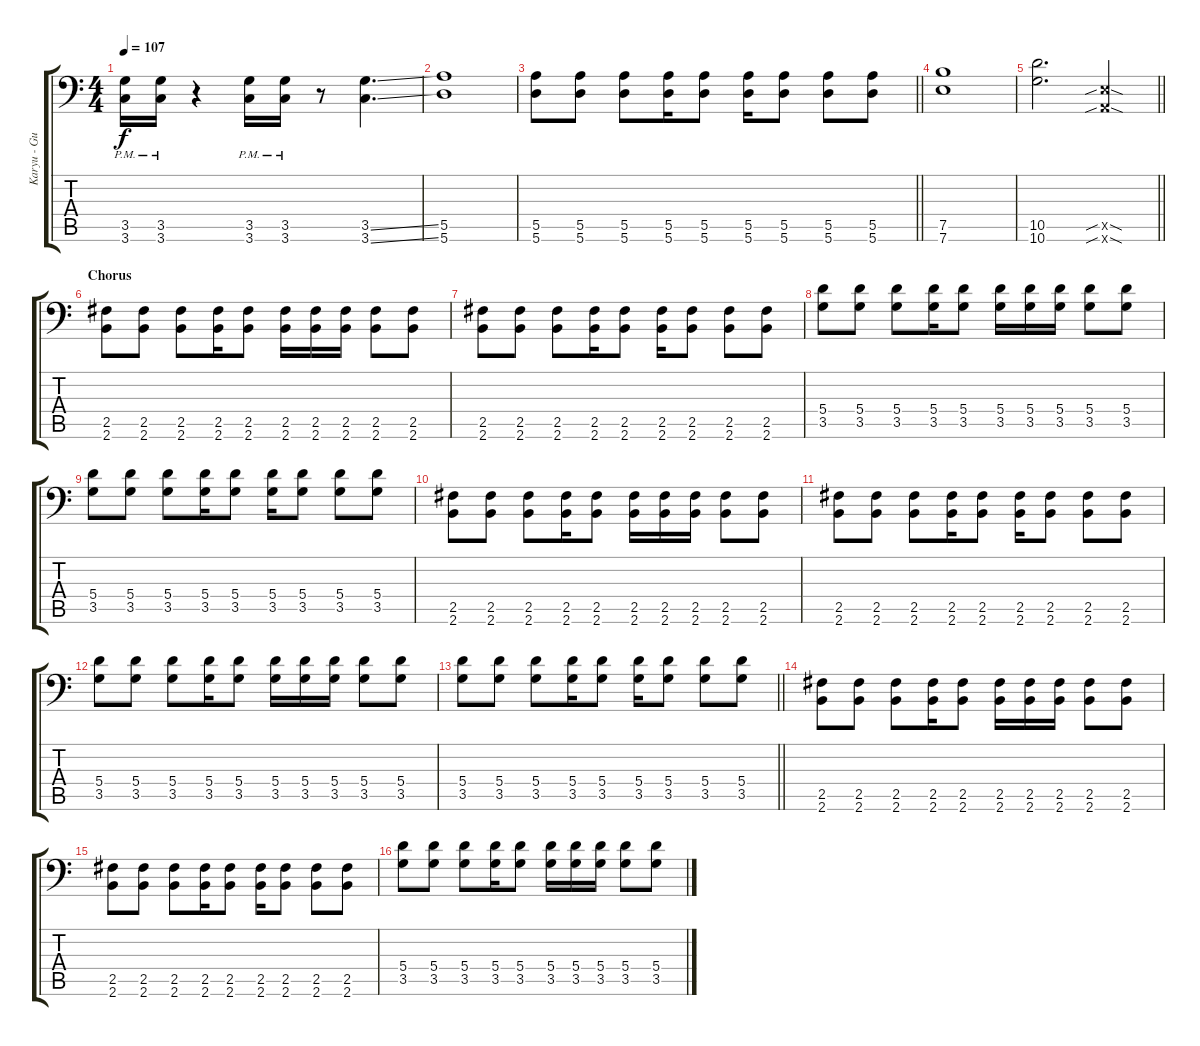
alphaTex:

\track ("Karyu - Guitar 3" "Karyu - Gu") {instrument distortionguitar}
\staff {score tabs}
\tuning (B3 Gb3 D3 A2 E2 A1) {hide}
\ts (4 4)
\tempo 107
\clef f4
\ks c
(3.5{pm} 3.6{pm}).16{dy f} (3.5{pm} 3.6{pm}).16 r.4 (3.5{pm} 3.6{pm}).16 (3.5{pm} 3.6{pm}).16 r.8 (3.5{ss} 3.6{ss}).4{d} |
(5.5 5.6).1 |
\barLineRight lightlight
(5.5 5.6).8 (5.5 5.6).8 (5.5 5.6).8 (5.5 5.6).16 (5.5 5.6).8 (5.5 5.6).16 (5.5 5.6).8 (5.5 5.6).8 (5.5 5.6).8 |
(7.5 7.6).1 |
\barLineRight lightlight
(10.5 10.6).2{d} (0.5{sib sod x} 0.6{sib sod x}).4 |
\section ("" "Chorus")
(2.5 2.6).8 (2.5 2.6).8 (2.5 2.6).8 (2.5 2.6).16 (2.5 2.6).8 (2.5 2.6).16 (2.5 2.6).16 (2.5 2.6).16 (2.5 2.6).8 (2.5 2.6).8 |
(2.5 2.6).8 (2.5 2.6).8 (2.5 2.6).8 (2.5 2.6).16 (2.5 2.6).8 (2.5 2.6).16 (2.5 2.6).8 (2.5 2.6).8 (2.5 2.6).8 |
(5.4 3.5).8 (5.4 3.5).8 (5.4 3.5).8 (5.4 3.5).16 (5.4 3.5).8 (5.4 3.5).16 (5.4 3.5).16 (5.4 3.5).16 (5.4 3.5).8 (5.4 3.5).8 |
(5.4 3.5).8 (5.4 3.5).8 (5.4 3.5).8 (5.4 3.5).16 (5.4 3.5).8 (5.4 3.5).16 (5.4 3.5).8 (5.4 3.5).8 (5.4 3.5).8 |
(2.5 2.6).8 (2.5 2.6).8 (2.5 2.6).8 (2.5 2.6).16 (2.5 2.6).8 (2.5 2.6).16 (2.5 2.6).16 (2.5 2.6).16 (2.5 2.6).8 (2.5 2.6).8 |
(2.5 2.6).8 (2.5 2.6).8 (2.5 2.6).8 (2.5 2.6).16 (2.5 2.6).8 (2.5 2.6).16 (2.5 2.6).8 (2.5 2.6).8 (2.5 2.6).8 |
(5.4 3.5).8 (5.4 3.5).8 (5.4 3.5).8 (5.4 3.5).16 (5.4 3.5).8 (5.4 3.5).16 (5.4 3.5).16 (5.4 3.5).16 (5.4 3.5).8 (5.4 3.5).8 |
\barLineRight lightlight
(5.4 3.5).8 (5.4 3.5).8 (5.4 3.5).8 (5.4 3.5).16 (5.4 3.5).8 (5.4 3.5).16 (5.4 3.5).8 (5.4 3.5).8 (5.4 3.5).8 |
\section ("" "")
(2.5 2.6).8 (2.5 2.6).8 (2.5 2.6).8 (2.5 2.6).16 (2.5 2.6).8 (2.5 2.6).16 (2.5 2.6).16 (2.5 2.6).16 (2.5 2.6).8 (2.5 2.6).8 |
(2.5 2.6).8 (2.5 2.6).8 (2.5 2.6).8 (2.5 2.6).16 (2.5 2.6).8 (2.5 2.6).16 (2.5 2.6).8 (2.5 2.6).8 (2.5 2.6).8 |
(5.4 3.5).8 (5.4 3.5).8 (5.4 3.5).8 (5.4 3.5).16 (5.4 3.5).8 (5.4 3.5).16 (5.4 3.5).16 (5.4 3.5).16 (5.4 3.5).8 (5.4 3.5).8
